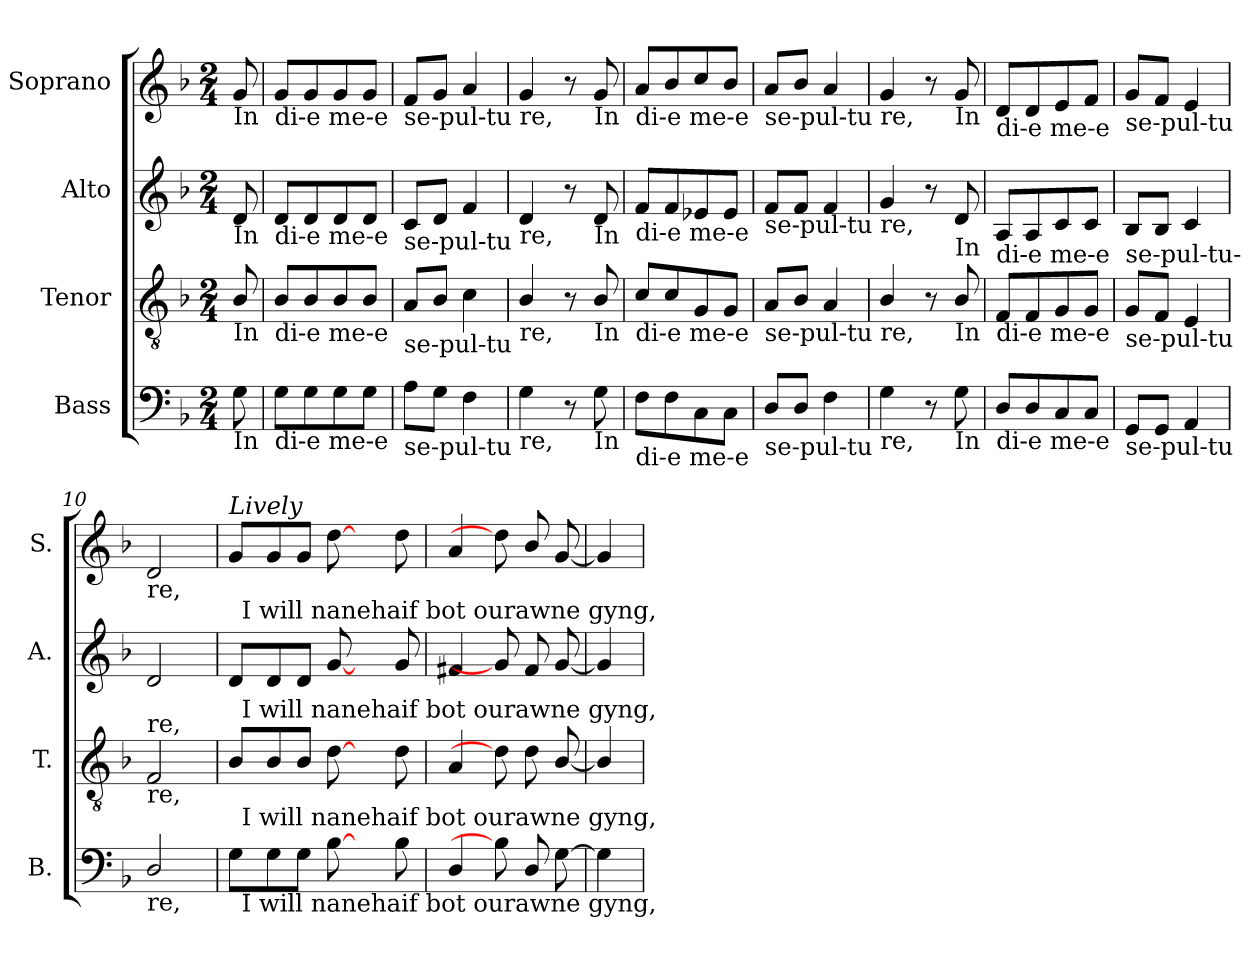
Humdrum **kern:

**kern	**kern	**kern	**kern
*part4	*part3	*part2	*part1
*staff4	*staff3	*staff2	*staff1
*I"Bass	*I"Tenor	*I"Alto	*I"Soprano
*I'B.	*I'T.	*I'A.	*I'S.
*clefF4	*clefGv2	*clefG2	*clefG2
*ITrd7c12	*	*	*
*k[b-]	*k[b-]	*k[b-]	*k[b-]
*F:	*F:	*F:	*F:
*M2/4	*M2/4	*M2/4	*M2/4
=1	=1	=1	=1
!	!	!	!LO:TX:b:t=In
!	!	!LO:TX:b:t=In	!
!	!LO:TX:b:t=In	!	!
!LO:TX:b:t=In	!	!	!
8GG\	8B-/	8d/	8g/
=2	=2	=2	=2
!	!	!	!LO:TX:b:t=di-e me-e
!	!	!LO:TX:b:t=di-e me-e	!
!	!LO:TX:b:t=di-e me-e	!	!
!LO:TX:b:t=di-e me-e	!	!	!
8GG\L	8B-/L	8d/L	8g/L
8GG\	8B-/	8d/	8g/
8GG\	8B-/	8d/	8g/
8GG\J	8B-/J	8d/J	8g/J
=3	=3	=3	=3
!	!	!	!LO:TX:b:t=se-pul-tu
!	!	!LO:TX:b:t=se-pul-tu	!
!	!LO:TX:b:t=se-pul-tu	!	!
!LO:TX:b:t=se-pul-tu	!	!	!
8AA\L	8A/L	8c/L	8f/L
8GG\J	8B-/J	8d/J	8g/J
4FF\	4c\	4f/	4a/
=4	=4	=4	=4
!	!	!	!LO:TX:b:t=re,
!	!	!LO:TX:b:t=re,	!
!	!LO:TX:b:t=re,	!	!
!LO:TX:b:t=re,	!	!	!
4GG\	4B-/	4d/	4g/
8r	8r	8r	8r
!	!	!	!LO:TX:b:t=In
!	!	!LO:TX:b:t=In	!
!	!LO:TX:b:t=In	!	!
!LO:TX:b:t=In	!	!	!
8GG\	8B-/	8d/	8g/
=5	=5	=5	=5
!	!	!	!LO:TX:b:t=di-e me-e
!	!	!LO:TX:b:t=di-e me-e	!
!	!LO:TX:b:t=di-e me-e	!	!
!LO:TX:b:t=di-e me-e	!	!	!
8FF\L	8c/L	8f/L	8a/L
8FF\	8c/	8f/	8b-/
8CC\	8G/	8e-X/	8cc/
8CC\J	8G/J	8e-/J	8b-/J
=6	=6	=6	=6
!	!	!	!LO:TX:b:t=se-pul-tu
!	!	!LO:TX:b:t=se-pul-tu	!
!	!LO:TX:b:t=se-pul-tu	!	!
!LO:TX:b:t=se-pul-tu	!	!	!
8DD/L	8A/L	8f/L	8a/L
8DD/J	8B-/J	8f/J	8b-/J
4FF\	4A/	4f/	4a/
=7	=7	=7	=7
!	!	!	!LO:TX:b:t=re,
!	!	!LO:TX:b:t=re,	!
!	!LO:TX:b:t=re,	!	!
!LO:TX:b:t=re,	!	!	!
4GG\	4B-/	4g/	4g/
8r	8r	8r	8r
!	!	!	!LO:TX:b:t=In
!	!LO:TX:b:t=In	!	!
!	!LO:TX:a:t=In	!	!
!LO:TX:b:t=In	!	!	!
8GG\	8B-/	8d/	8g/
=8	=8	=8	=8
!	!	!	!LO:TX:b:t=di-e me-e
!	!LO:TX:b:t=di-e me-e	!	!
!	!LO:TX:a:t=di-e me-e	!	!
!LO:TX:b:t=di-e me-e	!	!	!
8DD/L	8F/L	8A/L	8d/L
8DD/	8F/	8A/	8d/
8CC/	8G/	8c/	8e/
8CC/J	8G/J	8c/J	8f/J
=9	=9	=9	=9
!	!	!	!LO:TX:b:t=se-pul-tu
!	!LO:TX:b:t=se-pul-tu	!	!
!	!LO:TX:a:t=se-pul-tu-	!	!
!LO:TX:b:t=se-pul-tu	!	!	!
8GGG/L	8G/L	8B-/L	8g/L
8GGG/J	8F/J	8B-/J	8f/J
4AAA/	4E/	4c/	4e/
!!LO:LB:g=z
=10	=10	=10	=10
!	!	!	!LO:TX:b:t=re,
!	!LO:TX:b:t=re,	!	!
!	!LO:TX:a:t=re,	!	!
!LO:TX:b:t=re,	!	!	!
2DD/	2F/	2d/	2d/
=11	=11	=11	=11
!	!	!	!LO:TX:a:i:t=Lively
*^	*^	*^	*
8GG\L	32ryy	8B-/L	32ryy	8d/L	32ryy	8g/L
!	!	!	!	!	!LO:TX:a:t=I will nanehaif bot ourawne gyng,	!
!	!	!	!LO:TX:a:t=I will nanehaif bot ourawne gyng,	!	!	!
!	!LO:TX:b:t=I will nanehaif bot ourawne gyng,	!	!	!	!	!
!	!LO:TX:a:t=I will nanehaif bot ourawne gyng,	!	!	!	!	!
.	2ryy	.	2ryy	.	2ryy	.
8GG\	.	8B-/	.	8d/	.	8g/
8GG\J	.	8B-/J	.	8d/J	.	8g/J
[8BB-\	.	[8d\	.	[8g/	.	[8dd\
8ryy	.	8ryy	.	8ryy	.	8ryy
.	8..ryy	.	8..ryy	.	8..ryy	.
8BB-\	.	8d\	.	8g/	.	8dd\
*v	*v	*	*	*v	*v	*
*	*v	*v	*	*
=12	=12	=12	=12
4DD/	4A/	4f#X/	4a/
8BB-\]	8d\]	8g/]	8dd\]
8DD/	8d\	8f#/	8b-/
[8GG\	[8B-/	[8g/	[8g/
=13	=13	=13	=13
4GG\]	4B-/]	4g/]	4g/]
=	=	=	=
*-	*-	*-	*-
